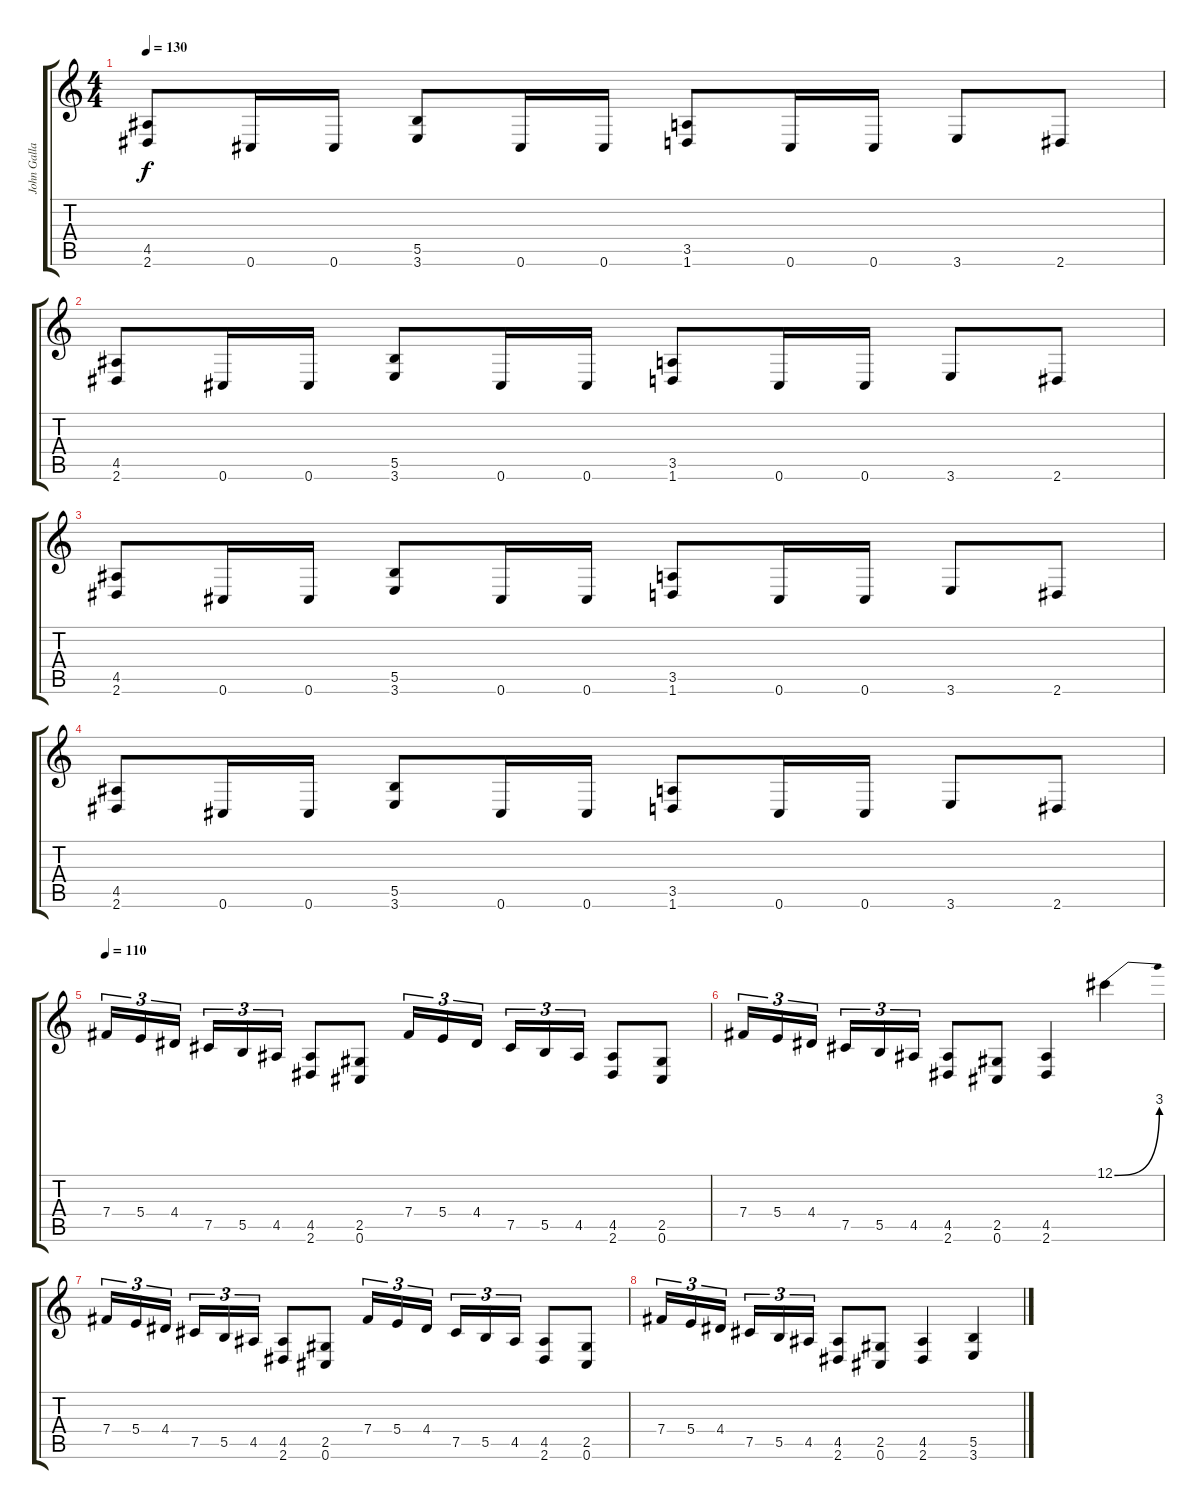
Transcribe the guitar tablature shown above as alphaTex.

\track ("John Gallagher" "John Galla") {instrument distortionguitar}
\staff {score tabs}
\tuning (Db4 Ab3 E3 B2 Gb2 Db2) {hide}
\ts (4 4)
\tempo 130
\clef g2
\ks c
(4.5 2.6).8{dy f} 0.6.16 0.6.16 (5.5 3.6).8 0.6.16 0.6.16 (3.5 1.6).8 0.6.16 0.6.16 3.6.8 2.6.8 |
(4.5 2.6).8 0.6.16 0.6.16 (5.5 3.6).8 0.6.16 0.6.16 (3.5 1.6).8 0.6.16 0.6.16 3.6.8 2.6.8 |
(4.5 2.6).8 0.6.16 0.6.16 (5.5 3.6).8 0.6.16 0.6.16 (3.5 1.6).8 0.6.16 0.6.16 3.6.8 2.6.8 |
(4.5 2.6).8 0.6.16 0.6.16 (5.5 3.6).8 0.6.16 0.6.16 (3.5 1.6).8 0.6.16 0.6.16 3.6.8 2.6.8 |
\tempo 110
7.4.16{tu (3 2)} 5.4.16{tu (3 2)} 4.4.16{tu (3 2) beam splitsecondary} 7.5.16{tu (3 2)} 5.5.16{tu (3 2)} 4.5.16{tu (3 2)} (4.5 2.6).8 (2.5 0.6).8 7.4.16{tu (3 2)} 5.4.16{tu (3 2)} 4.4.16{tu (3 2) beam splitsecondary} 7.5.16{tu (3 2)} 5.5.16{tu (3 2)} 4.5.16{tu (3 2)} (4.5 2.6).8 (2.5 0.6).8 |
7.4.16{tu (3 2)} 5.4.16{tu (3 2)} 4.4.16{tu (3 2) beam splitsecondary} 7.5.16{tu (3 2)} 5.5.16{tu (3 2)} 4.5.16{tu (3 2)} (4.5 2.6).8 (2.5 0.6).8 (4.5 2.6).4 12.1{be (bend 0 0 60 12)}.4 |
7.4.16{tu (3 2)} 5.4.16{tu (3 2)} 4.4.16{tu (3 2) beam splitsecondary} 7.5.16{tu (3 2)} 5.5.16{tu (3 2)} 4.5.16{tu (3 2)} (4.5 2.6).8 (2.5 0.6).8 7.4.16{tu (3 2)} 5.4.16{tu (3 2)} 4.4.16{tu (3 2) beam splitsecondary} 7.5.16{tu (3 2)} 5.5.16{tu (3 2)} 4.5.16{tu (3 2)} (4.5 2.6).8 (2.5 0.6).8 |
7.4.16{tu (3 2)} 5.4.16{tu (3 2)} 4.4.16{tu (3 2) beam splitsecondary} 7.5.16{tu (3 2)} 5.5.16{tu (3 2)} 4.5.16{tu (3 2)} (4.5 2.6).8 (2.5 0.6).8 (4.5 2.6).4 (5.5 3.6).4
